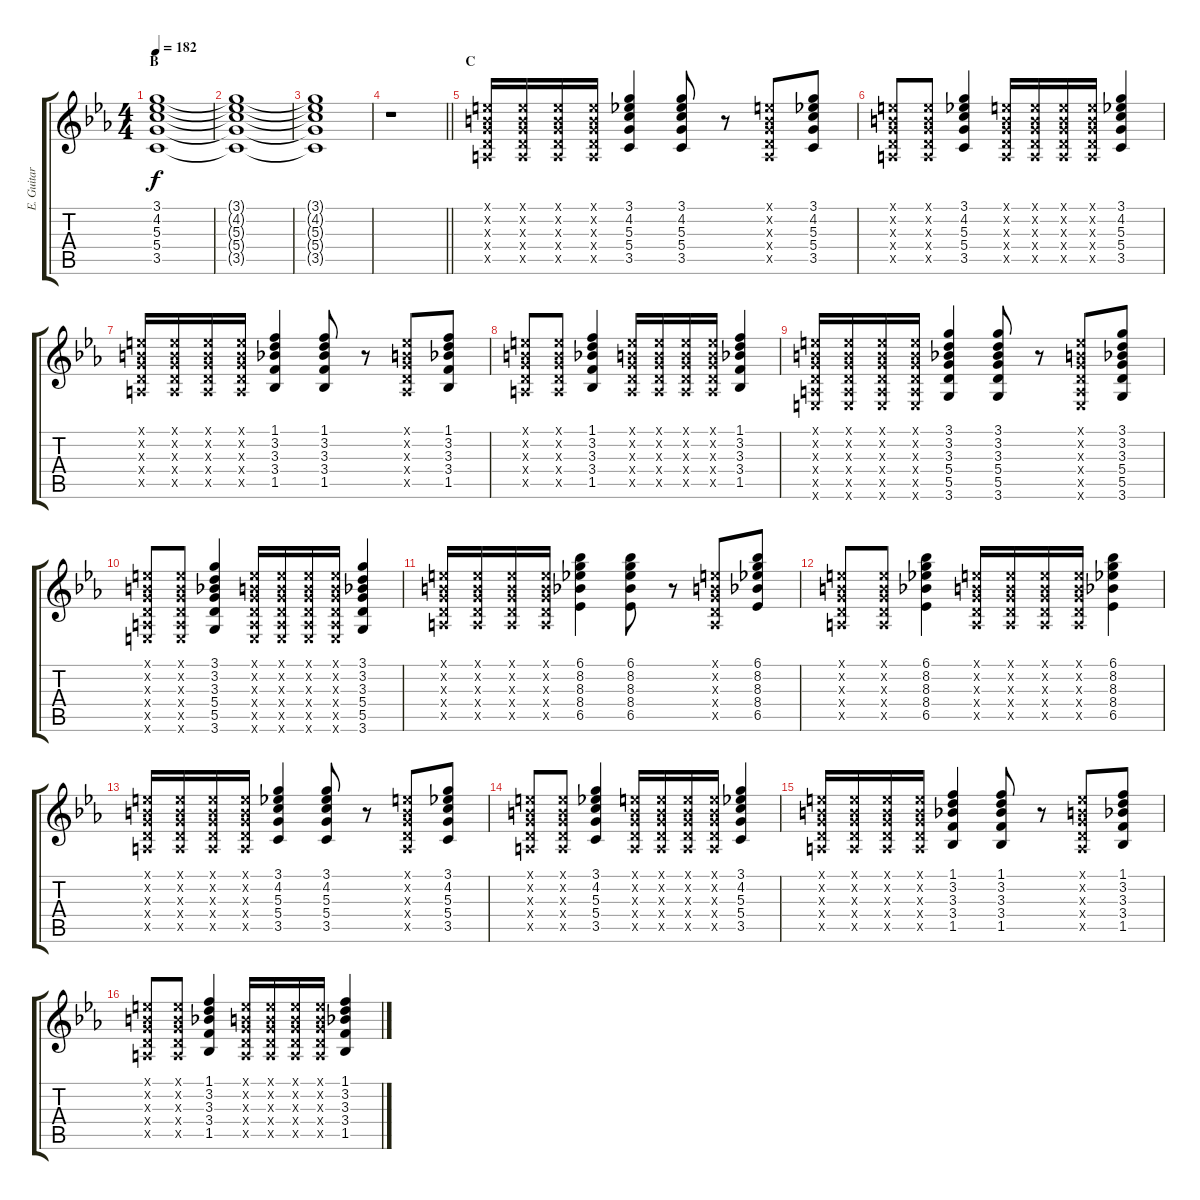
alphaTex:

\track ("E. Guitar I" "E. Guitar ") {instrument overdrivenguitar}
\staff {score tabs}
\tuning (E4 B3 G3 D3 A2 E2) {hide}
\ts (4 4)
\section ("" "B")
\tempo 182
\clef g2
\ks eb
(3.1 4.2 5.3 5.4 3.5).1{dy f} |
(3.1{t} 4.2{t} 5.3{t} 5.4{t} 3.5{t}).1 |
(3.1{t} 4.2{t} 5.3{t} 5.4{t} 3.5{t}).1 |
\barLineRight lightlight
r.1 |
\section ("" "C")
(0.1{x} 0.2{x} 0.3{x} 0.4{x} 0.5{x}).16 (0.1{x} 0.2{x} 0.3{x} 0.4{x} 0.5{x}).16 (0.1{x} 0.2{x} 0.3{x} 0.4{x} 0.5{x}).16 (0.1{x} 0.2{x} 0.3{x} 0.4{x} 0.5{x}).16 (3.1 4.2 5.3 5.4 3.5).4 (3.1 4.2 5.3 5.4 3.5).8 r.8 (0.1{x} 0.2{x} 0.3{x} 0.4{x} 0.5{x}).8 (3.1 4.2 5.3 5.4 3.5).8 |
(0.1{x} 0.2{x} 0.3{x} 0.4{x} 0.5{x}).8 (0.1{x} 0.2{x} 0.3{x} 0.4{x} 0.5{x}).8 (3.1 4.2 5.3 5.4 3.5).4 (0.1{x} 0.2{x} 0.3{x} 0.4{x} 0.5{x}).16 (0.1{x} 0.2{x} 0.3{x} 0.4{x} 0.5{x}).16 (0.1{x} 0.2{x} 0.3{x} 0.4{x} 0.5{x}).16 (0.1{x} 0.2{x} 0.3{x} 0.4{x} 0.5{x}).16 (3.1 4.2 5.3 5.4 3.5).4 |
(0.1{x} 0.2{x} 0.3{x} 0.4{x} 0.5{x}).16 (0.1{x} 0.2{x} 0.3{x} 0.4{x} 0.5{x}).16 (0.1{x} 0.2{x} 0.3{x} 0.4{x} 0.5{x}).16 (0.1{x} 0.2{x} 0.3{x} 0.4{x} 0.5{x}).16 (1.1 3.2 3.3 3.4 1.5).4 (1.1 3.2 3.3 3.4 1.5).8 r.8 (0.1{x} 0.2{x} 0.3{x} 0.4{x} 0.5{x}).8 (1.1 3.2 3.3 3.4 1.5).8 |
(0.1{x} 0.2{x} 0.3{x} 0.4{x} 0.5{x}).8 (0.1{x} 0.2{x} 0.3{x} 0.4{x} 0.5{x}).8 (1.1 3.2 3.3 3.4 1.5).4 (0.1{x} 0.2{x} 0.3{x} 0.4{x} 0.5{x}).16 (0.1{x} 0.2{x} 0.3{x} 0.4{x} 0.5{x}).16 (0.1{x} 0.2{x} 0.3{x} 0.4{x} 0.5{x}).16 (0.1{x} 0.2{x} 0.3{x} 0.4{x} 0.5{x}).16 (1.1 3.2 3.3 3.4 1.5).4 |
(0.1{x} 0.2{x} 0.3{x} 0.4{x} 0.5{x} 0.6{x}).16 (0.1{x} 0.2{x} 0.3{x} 0.4{x} 0.5{x} 0.6{x}).16 (0.1{x} 0.2{x} 0.3{x} 0.4{x} 0.5{x} 0.6{x}).16 (0.1{x} 0.2{x} 0.3{x} 0.4{x} 0.5{x} 0.6{x}).16 (3.1 3.2 3.3 5.4 5.5 3.6).4 (3.1 3.2 3.3 5.4 5.5 3.6).8 r.8 (0.1{x} 0.2{x} 0.3{x} 0.4{x} 0.5{x} 0.6{x}).8 (3.1 3.2 3.3 5.4 5.5 3.6).8 |
(0.1{x} 0.2{x} 0.3{x} 0.4{x} 0.5{x} 0.6{x}).8 (0.1{x} 0.2{x} 0.3{x} 0.4{x} 0.5{x} 0.6{x}).8 (3.1 3.2 3.3 5.4 5.5 3.6).4 (0.1{x} 0.2{x} 0.3{x} 0.4{x} 0.5{x} 0.6{x}).16 (0.1{x} 0.2{x} 0.3{x} 0.4{x} 0.5{x} 0.6{x}).16 (0.1{x} 0.2{x} 0.3{x} 0.4{x} 0.5{x} 0.6{x}).16 (0.1{x} 0.2{x} 0.3{x} 0.4{x} 0.5{x} 0.6{x}).16 (3.1 3.2 3.3 5.4 5.5 3.6).4 |
(0.1{x} 0.2{x} 0.3{x} 0.4{x} 0.5{x}).16 (0.1{x} 0.2{x} 0.3{x} 0.4{x} 0.5{x}).16 (0.1{x} 0.2{x} 0.3{x} 0.4{x} 0.5{x}).16 (0.1{x} 0.2{x} 0.3{x} 0.4{x} 0.5{x}).16 (6.1 8.2 8.3 8.4 6.5).4 (6.1 8.2 8.3 8.4 6.5).8 r.8 (0.1{x} 0.2{x} 0.3{x} 0.4{x} 0.5{x}).8 (6.1 8.2 8.3 8.4 6.5).8 |
(0.1{x} 0.2{x} 0.3{x} 0.4{x} 0.5{x}).8 (0.1{x} 0.2{x} 0.3{x} 0.4{x} 0.5{x}).8 (6.1 8.2 8.3 8.4 6.5).4 (0.1{x} 0.2{x} 0.3{x} 0.4{x} 0.5{x}).16 (0.1{x} 0.2{x} 0.3{x} 0.4{x} 0.5{x}).16 (0.1{x} 0.2{x} 0.3{x} 0.4{x} 0.5{x}).16 (0.1{x} 0.2{x} 0.3{x} 0.4{x} 0.5{x}).16 (6.1 8.2 8.3 8.4 6.5).4 |
(0.1{x} 0.2{x} 0.3{x} 0.4{x} 0.5{x}).16 (0.1{x} 0.2{x} 0.3{x} 0.4{x} 0.5{x}).16 (0.1{x} 0.2{x} 0.3{x} 0.4{x} 0.5{x}).16 (0.1{x} 0.2{x} 0.3{x} 0.4{x} 0.5{x}).16 (3.1 4.2 5.3 5.4 3.5).4 (3.1 4.2 5.3 5.4 3.5).8 r.8 (0.1{x} 0.2{x} 0.3{x} 0.4{x} 0.5{x}).8 (3.1 4.2 5.3 5.4 3.5).8 |
(0.1{x} 0.2{x} 0.3{x} 0.4{x} 0.5{x}).8 (0.1{x} 0.2{x} 0.3{x} 0.4{x} 0.5{x}).8 (3.1 4.2 5.3 5.4 3.5).4 (0.1{x} 0.2{x} 0.3{x} 0.4{x} 0.5{x}).16 (0.1{x} 0.2{x} 0.3{x} 0.4{x} 0.5{x}).16 (0.1{x} 0.2{x} 0.3{x} 0.4{x} 0.5{x}).16 (0.1{x} 0.2{x} 0.3{x} 0.4{x} 0.5{x}).16 (3.1 4.2 5.3 5.4 3.5).4 |
(0.1{x} 0.2{x} 0.3{x} 0.4{x} 0.5{x}).16 (0.1{x} 0.2{x} 0.3{x} 0.4{x} 0.5{x}).16 (0.1{x} 0.2{x} 0.3{x} 0.4{x} 0.5{x}).16 (0.1{x} 0.2{x} 0.3{x} 0.4{x} 0.5{x}).16 (1.1 3.2 3.3 3.4 1.5).4 (1.1 3.2 3.3 3.4 1.5).8 r.8 (0.1{x} 0.2{x} 0.3{x} 0.4{x} 0.5{x}).8 (1.1 3.2 3.3 3.4 1.5).8 |
(0.1{x} 0.2{x} 0.3{x} 0.4{x} 0.5{x}).8 (0.1{x} 0.2{x} 0.3{x} 0.4{x} 0.5{x}).8 (1.1 3.2 3.3 3.4 1.5).4 (0.1{x} 0.2{x} 0.3{x} 0.4{x} 0.5{x}).16 (0.1{x} 0.2{x} 0.3{x} 0.4{x} 0.5{x}).16 (0.1{x} 0.2{x} 0.3{x} 0.4{x} 0.5{x}).16 (0.1{x} 0.2{x} 0.3{x} 0.4{x} 0.5{x}).16 (1.1 3.2 3.3 3.4 1.5).4
